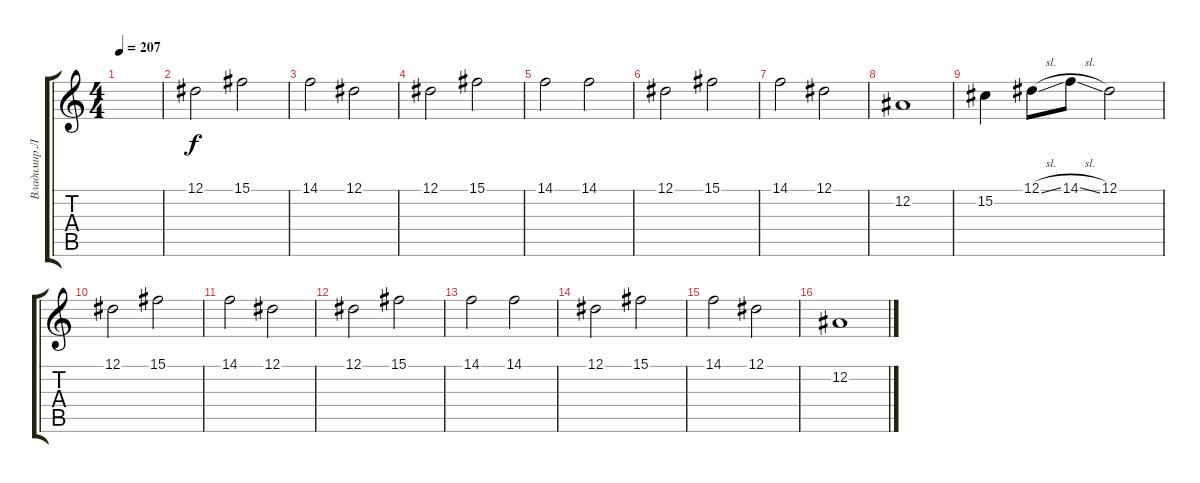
\track ("Владимир Лазерсон/Доп. Гитары" "Владимир Л") {instrument bagpipe}
\staff {score tabs}
\tuning (Eb4 Bb3 Gb3 Db3 Ab2 Eb2) {hide}
\ts (4 4)
\tempo 207
\clef g2
\ks c
|
12.1.2 15.1.2 |
14.1.2 12.1.2 |
12.1.2 15.1.2 |
14.1.2 14.1.2 |
12.1.2 15.1.2 |
14.1.2 12.1.2 |
12.2.1 |
15.2.4 12.1{sl}.8 14.1{sl}.8 12.1.2 |
12.1.2 15.1.2 |
14.1.2 12.1.2 |
12.1.2 15.1.2 |
14.1.2 14.1.2 |
12.1.2 15.1.2 |
14.1.2 12.1.2 |
12.2.1
